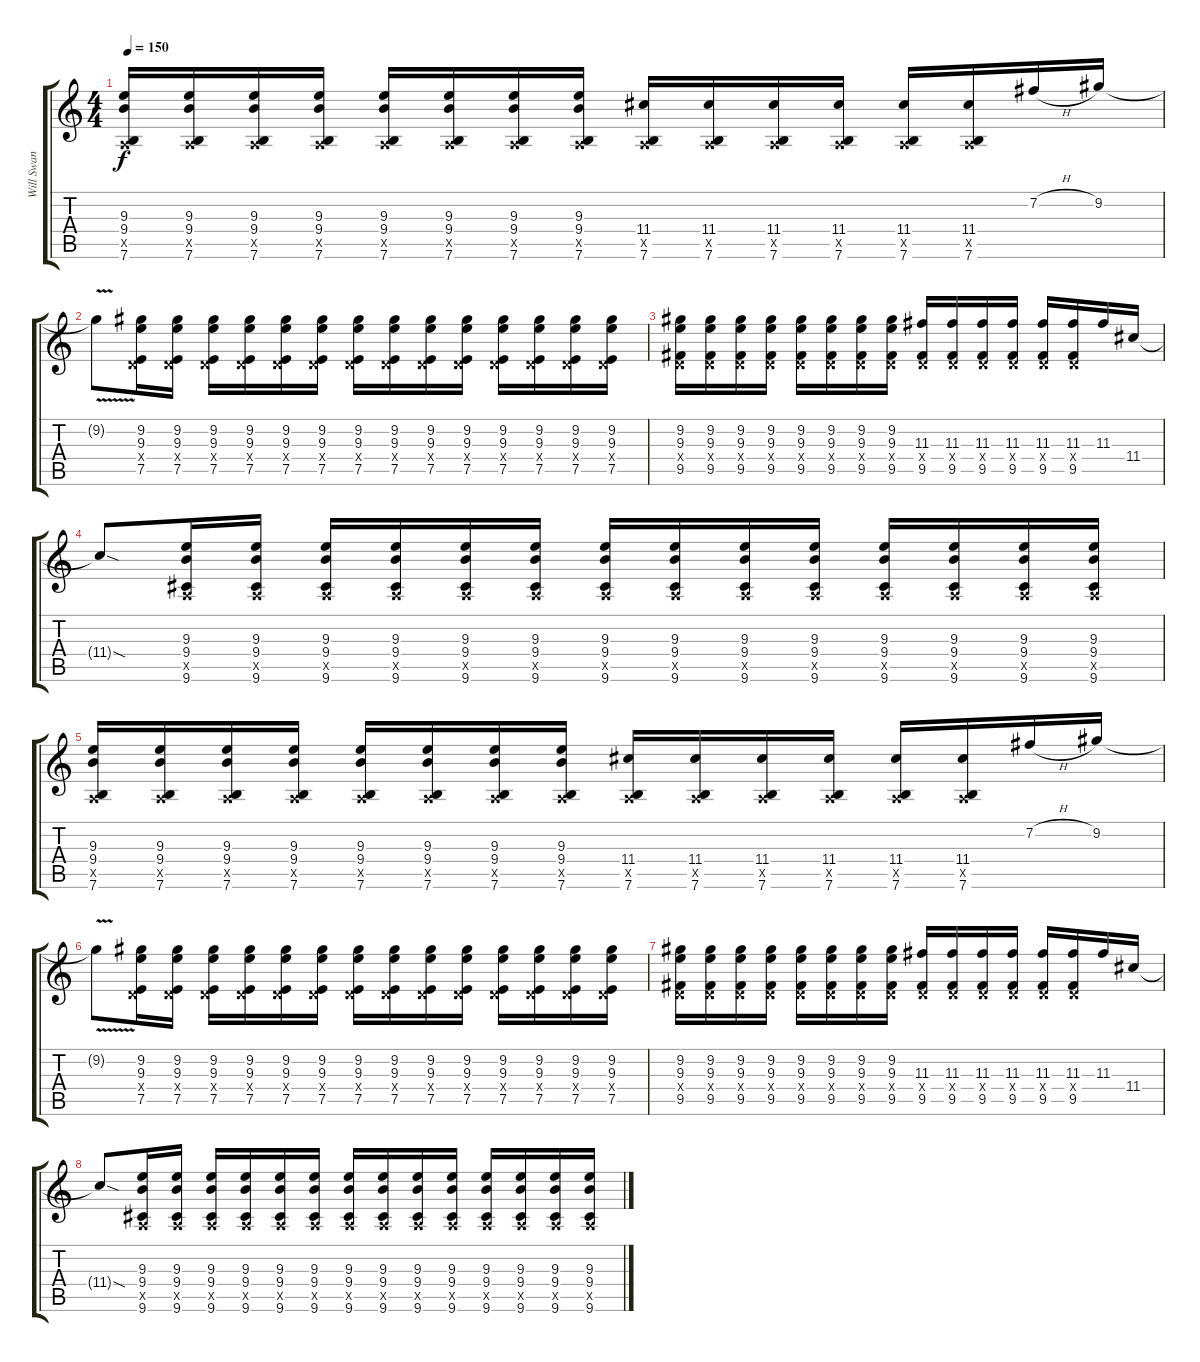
\track ("Will Swan (Guitar R)" "Will Swan ") {instrument distortionguitar}
\staff {score tabs}
\tuning (E4 B3 G3 D3 A2 E2) {hide}
\ts (4 4)
\tempo 150
\clef g2
\ks c
(9.3 9.4 0.5{x} 7.6).16{dy f} (9.3 9.4 0.5{x} 7.6).16 (9.3 9.4 0.5{x} 7.6).16 (9.3 9.4 0.5{x} 7.6).16 (9.3 9.4 0.5{x} 7.6).16 (9.3 9.4 0.5{x} 7.6).16 (9.3 9.4 0.5{x} 7.6).16 (9.3 9.4 0.5{x} 7.6).16 (11.4 0.5{x} 7.6).16 (11.4 0.5{x} 7.6).16 (11.4 0.5{x} 7.6).16 (11.4 0.5{x} 7.6).16 (11.4 0.5{x} 7.6).16 (11.4 0.5{x} 7.6).16 7.2{h}.16 9.2.16 |
9.2{v t}.8 (9.2 9.3 0.4{x} 7.5).16 (9.2 9.3 0.4{x} 7.5).16 (9.2 9.3 0.4{x} 7.5).16 (9.2 9.3 0.4{x} 7.5).16 (9.2 9.3 0.4{x} 7.5).16 (9.2 9.3 0.4{x} 7.5).16 (9.2 9.3 0.4{x} 7.5).16 (9.2 9.3 0.4{x} 7.5).16 (9.2 9.3 0.4{x} 7.5).16 (9.2 9.3 0.4{x} 7.5).16 (9.2 9.3 0.4{x} 7.5).16 (9.2 9.3 0.4{x} 7.5).16 (9.2 9.3 0.4{x} 7.5).16 (9.2 9.3 0.4{x} 7.5).16 |
(9.2 9.3 0.4{x} 9.5).16 (9.2 9.3 0.4{x} 9.5).16 (9.2 9.3 0.4{x} 9.5).16 (9.2 9.3 0.4{x} 9.5).16 (9.2 9.3 0.4{x} 9.5).16 (9.2 9.3 0.4{x} 9.5).16 (9.2 9.3 0.4{x} 9.5).16 (9.2 9.3 0.4{x} 9.5).16 (11.3 0.4{x} 9.5).16 (11.3 0.4{x} 9.5).16 (11.3 0.4{x} 9.5).16 (11.3 0.4{x} 9.5).16 (11.3 0.4{x} 9.5).16 (11.3 0.4{x} 9.5).16 11.3.16 11.4.16 |
11.4{sod t}.8 (9.3 9.4 0.5{x} 9.6).16 (9.3 9.4 0.5{x} 9.6).16 (9.3 9.4 0.5{x} 9.6).16 (9.3 9.4 0.5{x} 9.6).16 (9.3 9.4 0.5{x} 9.6).16 (9.3 9.4 0.5{x} 9.6).16 (9.3 9.4 0.5{x} 9.6).16 (9.3 9.4 0.5{x} 9.6).16 (9.3 9.4 0.5{x} 9.6).16 (9.3 9.4 0.5{x} 9.6).16 (9.3 9.4 0.5{x} 9.6).16 (9.3 9.4 0.5{x} 9.6).16 (9.3 9.4 0.5{x} 9.6).16 (9.3 9.4 0.5{x} 9.6).16 |
(9.3 9.4 0.5{x} 7.6).16 (9.3 9.4 0.5{x} 7.6).16 (9.3 9.4 0.5{x} 7.6).16 (9.3 9.4 0.5{x} 7.6).16 (9.3 9.4 0.5{x} 7.6).16 (9.3 9.4 0.5{x} 7.6).16 (9.3 9.4 0.5{x} 7.6).16 (9.3 9.4 0.5{x} 7.6).16 (11.4 0.5{x} 7.6).16 (11.4 0.5{x} 7.6).16 (11.4 0.5{x} 7.6).16 (11.4 0.5{x} 7.6).16 (11.4 0.5{x} 7.6).16 (11.4 0.5{x} 7.6).16 7.2{h}.16 9.2.16 |
9.2{v t}.8 (9.2 9.3 0.4{x} 7.5).16 (9.2 9.3 0.4{x} 7.5).16 (9.2 9.3 0.4{x} 7.5).16 (9.2 9.3 0.4{x} 7.5).16 (9.2 9.3 0.4{x} 7.5).16 (9.2 9.3 0.4{x} 7.5).16 (9.2 9.3 0.4{x} 7.5).16 (9.2 9.3 0.4{x} 7.5).16 (9.2 9.3 0.4{x} 7.5).16 (9.2 9.3 0.4{x} 7.5).16 (9.2 9.3 0.4{x} 7.5).16 (9.2 9.3 0.4{x} 7.5).16 (9.2 9.3 0.4{x} 7.5).16 (9.2 9.3 0.4{x} 7.5).16 |
(9.2 9.3 0.4{x} 9.5).16 (9.2 9.3 0.4{x} 9.5).16 (9.2 9.3 0.4{x} 9.5).16 (9.2 9.3 0.4{x} 9.5).16 (9.2 9.3 0.4{x} 9.5).16 (9.2 9.3 0.4{x} 9.5).16 (9.2 9.3 0.4{x} 9.5).16 (9.2 9.3 0.4{x} 9.5).16 (11.3 0.4{x} 9.5).16 (11.3 0.4{x} 9.5).16 (11.3 0.4{x} 9.5).16 (11.3 0.4{x} 9.5).16 (11.3 0.4{x} 9.5).16 (11.3 0.4{x} 9.5).16 11.3.16 11.4.16 |
11.4{sod t}.8 (9.3 9.4 0.5{x} 9.6).16 (9.3 9.4 0.5{x} 9.6).16 (9.3 9.4 0.5{x} 9.6).16 (9.3 9.4 0.5{x} 9.6).16 (9.3 9.4 0.5{x} 9.6).16 (9.3 9.4 0.5{x} 9.6).16 (9.3 9.4 0.5{x} 9.6).16 (9.3 9.4 0.5{x} 9.6).16 (9.3 9.4 0.5{x} 9.6).16 (9.3 9.4 0.5{x} 9.6).16 (9.3 9.4 0.5{x} 9.6).16 (9.3 9.4 0.5{x} 9.6).16 (9.3 9.4 0.5{x} 9.6).16 (9.3 9.4 0.5{x} 9.6).16
